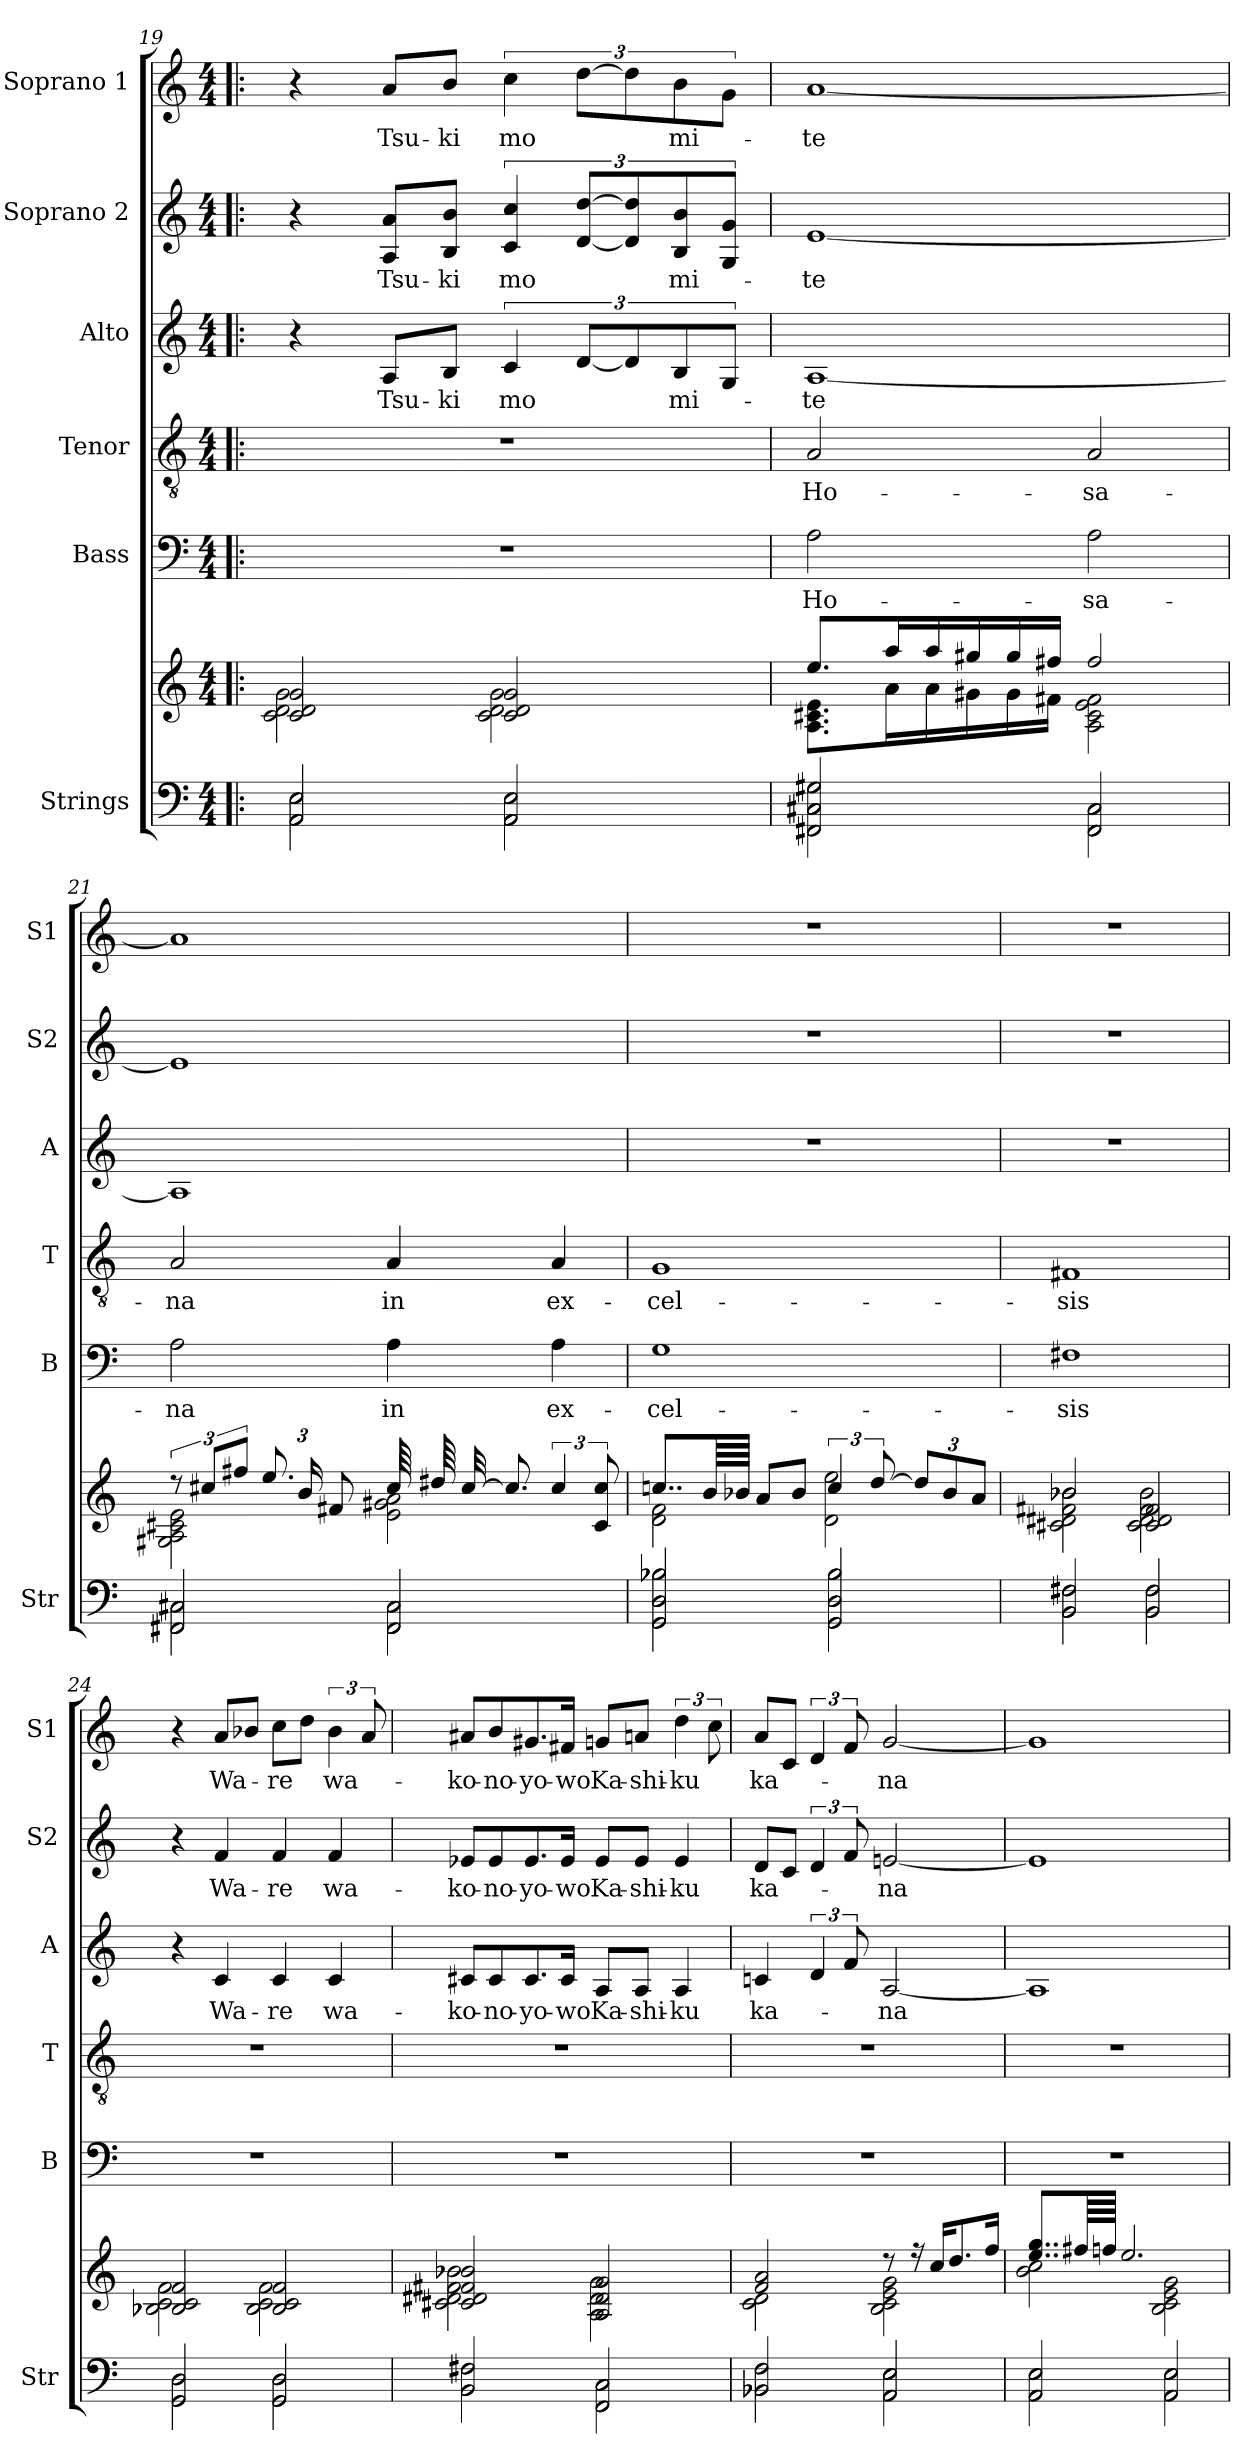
**kern	**kern	**kern	**text	**kern	**text	**kern	**text	**kern	**text	**kern	**text
*part6	*part6	*part5	*part5	*part4	*part4	*part3	*part3	*part2	*part2	*part1	*part1
*staff7	*staff6	*staff5	*staff5	*staff4	*staff4	*staff3	*staff3	*staff2	*staff2	*staff1	*staff1
*I"Strings	*	*I"Bass	*	*I"Tenor	*	*I"Alto	*	*I"Soprano 2	*	*I"Soprano 1	*
*I'Str	*	*I'B	*	*I'T	*	*I'A	*	*I'S2	*	*I'S1	*
!!LO:PB:g=z
*clefF4	*clefG2	*clefF4	*	*clefGv2	*	*clefG2	*	*clefG2	*	*clefG2	*
*k[]	*k[]	*k[]	*	*k[]	*	*k[]	*	*k[]	*	*k[]	*
*M4/4	*M4/4	*M4/4	*	*M4/4	*	*M4/4	*	*M4/4	*	*M4/4	*
=19!|:	=19!|:	=19!|:	=19!|:	=19!|:	=19!|:	=19!|:	=19!|:	=19!|:	=19!|:	=19!|:	=19!|:
*^	*^	*	*	*	*	*	*	*	*	*	*
2AA/ 2E/	2AA\ 2E\	2c/ 2d/ 2g/	2c\ 2d\ 2g\	1r	.	1r	.	4r	.	4r	.	4r	.
!	!	!	!	!	!	!	!	!	!LO:LY:b	!	!LO:LY:b	!	!LO:LY:b
.	.	.	.	.	.	.	.	8A/L	Tsu-	8A/ 8a/L	Tsu-	8a/L	Tsu-
!	!	!	!	!	!	!	!	!	!LO:LY:b	!	!LO:LY:b	!	!LO:LY:b
.	.	.	.	.	.	.	.	8B/J	-ki	8B/ 8b/J	-ki	8b/J	-ki
!	!	!	!	!	!	!	!	!	!LO:LY:b	!	!LO:LY:b	!	!LO:LY:b
2AA/ 2E/	2AA\ 2E\	2c/ 2d/ 2g/	2c\ 2d\ 2g\	.	.	.	.	6c/	mo	6c/ 6cc/	mo	6cc\	mo
.	.	.	.	.	.	.	.	[12d/L	.	[12d/ [12dd/L	.	[12dd\L	.
.	.	.	.	.	.	.	.	12d/]	.	12d/] 12dd/]	.	12dd\]	.
!	!	!	!	!	!	!	!	!	!LO:LY:b	!	!LO:LY:b	!	!LO:LY:b
.	.	.	.	.	.	.	.	12B/	mi-	12B/ 12b/	mi-	12b\	mi-
.	.	.	.	.	.	.	.	12G/J	.	12G/ 12g/J	.	12g\J	.
=20	=20	=20	=20	=20	=20	=20	=20	=20	=20	=20	=20	=20	=20
!	!	!	!	!	!LO:LY:b	!	!LO:LY:b	!	!LO:LY:b	!	!LO:LY:b	!	!LO:LY:b
2FF#X/ 2C#X/ 2G#X/	2FF#\ 2C#\ 2G#\	8.ee/L	8.A\ 8.c#X\ 8.e\L	2A\	Ho-	2A/	Ho-	[1A	-te	[1e	-te	[1a	-te
.	.	16aa/L	16a\L	.	.	.	.	.	.	.	.	.	.
.	.	16aa/	16a\	.	.	.	.	.	.	.	.	.	.
.	.	16gg#X/	16g#X\	.	.	.	.	.	.	.	.	.	.
.	.	16gg#/	16g#\	.	.	.	.	.	.	.	.	.	.
.	.	16ff#X/JJ	16f#X\JJ	.	.	.	.	.	.	.	.	.	.
!	!	!	!	!	!LO:LY:b	!	!LO:LY:b	!	!	!	!	!	!
2FF#/ 2C#/	2FF#\ 2C#\	2ff#/	2A\ 2c#\ 2e\ 2f#\	2A\	-sa-	2A/	-sa-	.	.	.	.	.	.
!!LO:PB:g=z
=21	=21	=21	=21	=21	=21	=21	=21	=21	=21	=21	=21	=21	=21
!	!	!	!	!	!LO:LY:b	!	!LO:LY:b	!	!	!	!	!	!
2FF#X/ 2C#X/	2FF#\ 2C#\	12r	2G#X\ 2A\ 2c#X\ 2e\	2A\	-na	2A/	-na	1A]	.	1e]	.	1a]	.
.	.	12cc#X/L	.	.	.	.	.	.	.	.	.	.	.
.	.	12ff#X/J	.	.	.	.	.	.	.	.	.	.	.
*	*	*Xbrackettup	*	*	*	*	*	*	*	*	*	*	*
.	.	12.ee/L	.	.	.	.	.	.	.	.	.	.	.
.	.	24b/L	.	.	.	.	.	.	.	.	.	.	.
.	.	12f#X/J	.	.	.	.	.	.	.	.	.	.	.
!	!	!	!	!	!LO:LY:b	!	!LO:LY:b	!	!	!	!	!	!
2FF#/ 2C#/	2FF#\ 2C#\	64cc#/LLLL	2e\ 2g#X\ 2a\	4A\	in	4A/	in	.	.	.	.	.	.
.	.	64dd#X/J	.	.	.	.	.	.	.	.	.	.	.
.	.	[32cc#/JJ	.	.	.	.	.	.	.	.	.	.	.
.	.	8.cc#/J]	.	.	.	.	.	.	.	.	.	.	.
*	*	*brackettup	*	*	*	*	*	*	*	*	*	*	*
!	!	!	!	!	!LO:LY:b	!	!LO:LY:b	!	!	!	!	!	!
.	.	6cc#/	.	4A\	ex-	4A/	ex-	.	.	.	.	.	.
.	.	12c#/ 12cc#/	.	.	.	.	.	.	.	.	.	.	.
=22	=22	=22	=22	=22	=22	=22	=22	=22	=22	=22	=22	=22	=22
!	!	!	!	!	!LO:LY:b	!	!LO:LY:b	!	!	!	!	!	!
2GG/ 2D/ 2B-X/	2GG\ 2D\ 2B-\	8..ccni/L	2d\ 2f\	1G	-cel-	1G	-cel-	1r	.	1r	.	1r	.
.	.	64b/LLL	.	.	.	.	.	.	.	.	.	.	.
.	.	64b-X/JJJJ	.	.	.	.	.	.	.	.	.	.	.
.	.	8a/L	.	.	.	.	.	.	.	.	.	.	.
.	.	8b-/J	.	.	.	.	.	.	.	.	.	.	.
2GG/ 2D/ 2B-/	2GG\ 2D\ 2B-\	6cc/	2d\ 2ee\	.	.	.	.	.	.	.	.	.	.
.	.	[12dd/	.	.	.	.	.	.	.	.	.	.	.
*	*	*Xbrackettup	*	*	*	*	*	*	*	*	*	*	*
.	.	12dd/L]	.	.	.	.	.	.	.	.	.	.	.
.	.	12b-/	.	.	.	.	.	.	.	.	.	.	.
.	.	12a/J	.	.	.	.	.	.	.	.	.	.	.
!!LO:LB:g=z
=23	=23	=23	=23	=23	=23	=23	=23	=23	=23	=23	=23	=23	=23
!	!	!	!	!	!LO:LY:b	!	!LO:LY:b	!	!	!	!	!	!
2BB/ 2F#X/	2BB\ 2F#\	2b-X/	2c#X\ 2d#X\ 2f#X\ 2b-\	1F#X	-sis	1F#X	-sis	1r	.	1r	.	1r	.
2BB/ 2F#/	2BB\ 2F#\	2c#/ 2d#/ 2f#/	2c#\ 2d#\ 2f#\ 2b-\	.	.	.	.	.	.	.	.	.	.
=24	=24	=24	=24	=24	=24	=24	=24	=24	=24	=24	=24	=24	=24
2GG/ 2D/	2GG\ 2D\	2B-X/ 2c/ 2f/	2B-\ 2c\ 2f\	1r	.	1r	.	4r	.	4r	.	4r	.
!	!	!	!	!	!	!	!	!	!LO:LY:b	!	!LO:LY:b	!	!LO:LY:b
.	.	.	.	.	.	.	.	4c/	Wa-	4f/	Wa-	8a/L	Wa-
.	.	.	.	.	.	.	.	.	.	.	.	8b-X/J	.
!	!	!	!	!	!	!	!	!	!LO:LY:b	!	!LO:LY:b	!	!LO:LY:b
2GG/ 2D/	2GG\ 2D\	2B-/ 2c/ 2f/	2B-\ 2c\ 2f\	.	.	.	.	4c/	-re	4f/	-re	8cc\L	-re
.	.	.	.	.	.	.	.	.	.	.	.	8dd\J	.
!	!	!	!	!	!	!	!	!	!LO:LY:b	!	!LO:LY:b	!	!LO:LY:b
.	.	.	.	.	.	.	.	4c/	wa-	4f/	wa-	6b-\	wa-
.	.	.	.	.	.	.	.	.	.	.	.	12a/	.
=25	=25	=25	=25	=25	=25	=25	=25	=25	=25	=25	=25	=25	=25
!	!	!	!	!	!	!	!	!	!LO:LY:b	!	!LO:LY:b	!	!LO:LY:b
2BB/ 2F#X/	2BB\ 2F#\	2c#X/ 2d#X/ 2f#X/ 2b-X/	2c#\ 2d#\ 2f#\ 2b-\	1r	.	1r	.	8c#X/L	-ko-	8e-X/L	-ko-	8a#X/L	-ko-
!	!	!	!	!	!	!	!	!	!LO:LY:b	!	!LO:LY:b	!	!LO:LY:b
.	.	.	.	.	.	.	.	8c#/	-no-	8e-/	-no-	8b/	-no-
!	!	!	!	!	!	!	!	!	!LO:LY:b	!	!LO:LY:b	!	!LO:LY:b
.	.	.	.	.	.	.	.	8.c#/	-yo-	8.e-/	-yo-	8.g#X/	-yo-
!	!	!	!	!	!	!	!	!	!LO:LY:b	!	!LO:LY:b	!	!LO:LY:b
.	.	.	.	.	.	.	.	16c#/Jk	-wo	16e-/Jk	-wo	16f#X/Jk	-wo
!	!	!	!	!	!	!	!	!	!LO:LY:b	!	!LO:LY:b	!	!LO:LY:b
2FF/ 2C/	2FF\ 2C\	2A/ 2d#/ 2g/	2A\ 2d#\ 2g\	.	.	.	.	8A/L	Ka-	8e-/L	Ka-	8gn/L	Ka-
!	!	!	!	!	!	!	!	!	!LO:LY:b	!	!LO:LY:b	!	!LO:LY:b
.	.	.	.	.	.	.	.	8A/J	-shi-	8e-/J	-shi-	8an/J	-shi-
!	!	!	!	!	!	!	!	!	!LO:LY:b	!	!LO:LY:b	!	!LO:LY:b
.	.	.	.	.	.	.	.	4A/	-ku	4e-/	-ku	6dd\	-ku
.	.	.	.	.	.	.	.	.	.	.	.	12cc\	.
!!LO:PB:g=z
=26	=26	=26	=26	=26	=26	=26	=26	=26	=26	=26	=26	=26	=26
!	!	!	!	!	!	!	!	!	!LO:LY:b	!	!LO:LY:b	!	!LO:LY:b
2BB-X/ 2F/	2BB-\ 2F\	2f/ 2a/	2c\ 2d\	1r	.	1r	.	4cni/	ka-	8d/L	ka-	8a/L	ka-
.	.	.	.	.	.	.	.	.	.	8c/J	.	8c/J	.
.	.	.	.	.	.	.	.	6d/	.	6d/	.	6d/	.
.	.	.	.	.	.	.	.	12f/	.	12f/	.	12f/	.
!	!	!	!	!	!	!	!	!	!LO:LY:b	!	!LO:LY:b	!	!LO:LY:b
2AA/ 2E/	2AA\ 2E\	8r	2B\ 2c\ 2e\ 2g\	.	.	.	.	[2A/	-na	[2eni/	-na	[2g/	-na
.	.	16r	.	.	.	.	.	.	.	.	.	.	.
.	.	16cc/KL	.	.	.	.	.	.	.	.	.	.	.
.	.	8.dd/	.	.	.	.	.	.	.	.	.	.	.
.	.	16ff/Jk	.	.	.	.	.	.	.	.	.	.	.
=27	=27	=27	=27	=27	=27	=27	=27	=27	=27	=27	=27	=27	=27
2AA/ 2E/	2AA\ 2E\	8..ee/ 8..gg/L	2b\ 2cc\	1r	.	1r	.	1A]	.	1e]	.	1g]	.
.	.	64ff#X/LLL	.	.	.	.	.	.	.	.	.	.	.
.	.	64ffn/JJJJ	.	.	.	.	.	.	.	.	.	.	.
.	.	2.ee/	.	.	.	.	.	.	.	.	.	.	.
2AA/ 2E/	2AA\ 2E\	.	2B\ 2c\ 2e\ 2g\	.	.	.	.	.	.	.	.	.	.
*v	*v	*	*	*	*	*	*	*	*	*	*	*	*
*	*v	*v	*	*	*	*	*	*	*	*	*	*
=	=	=	=	=	=	=	=	=	=	=	=
*-	*-	*-	*-	*-	*-	*-	*-	*-	*-	*-	*-
